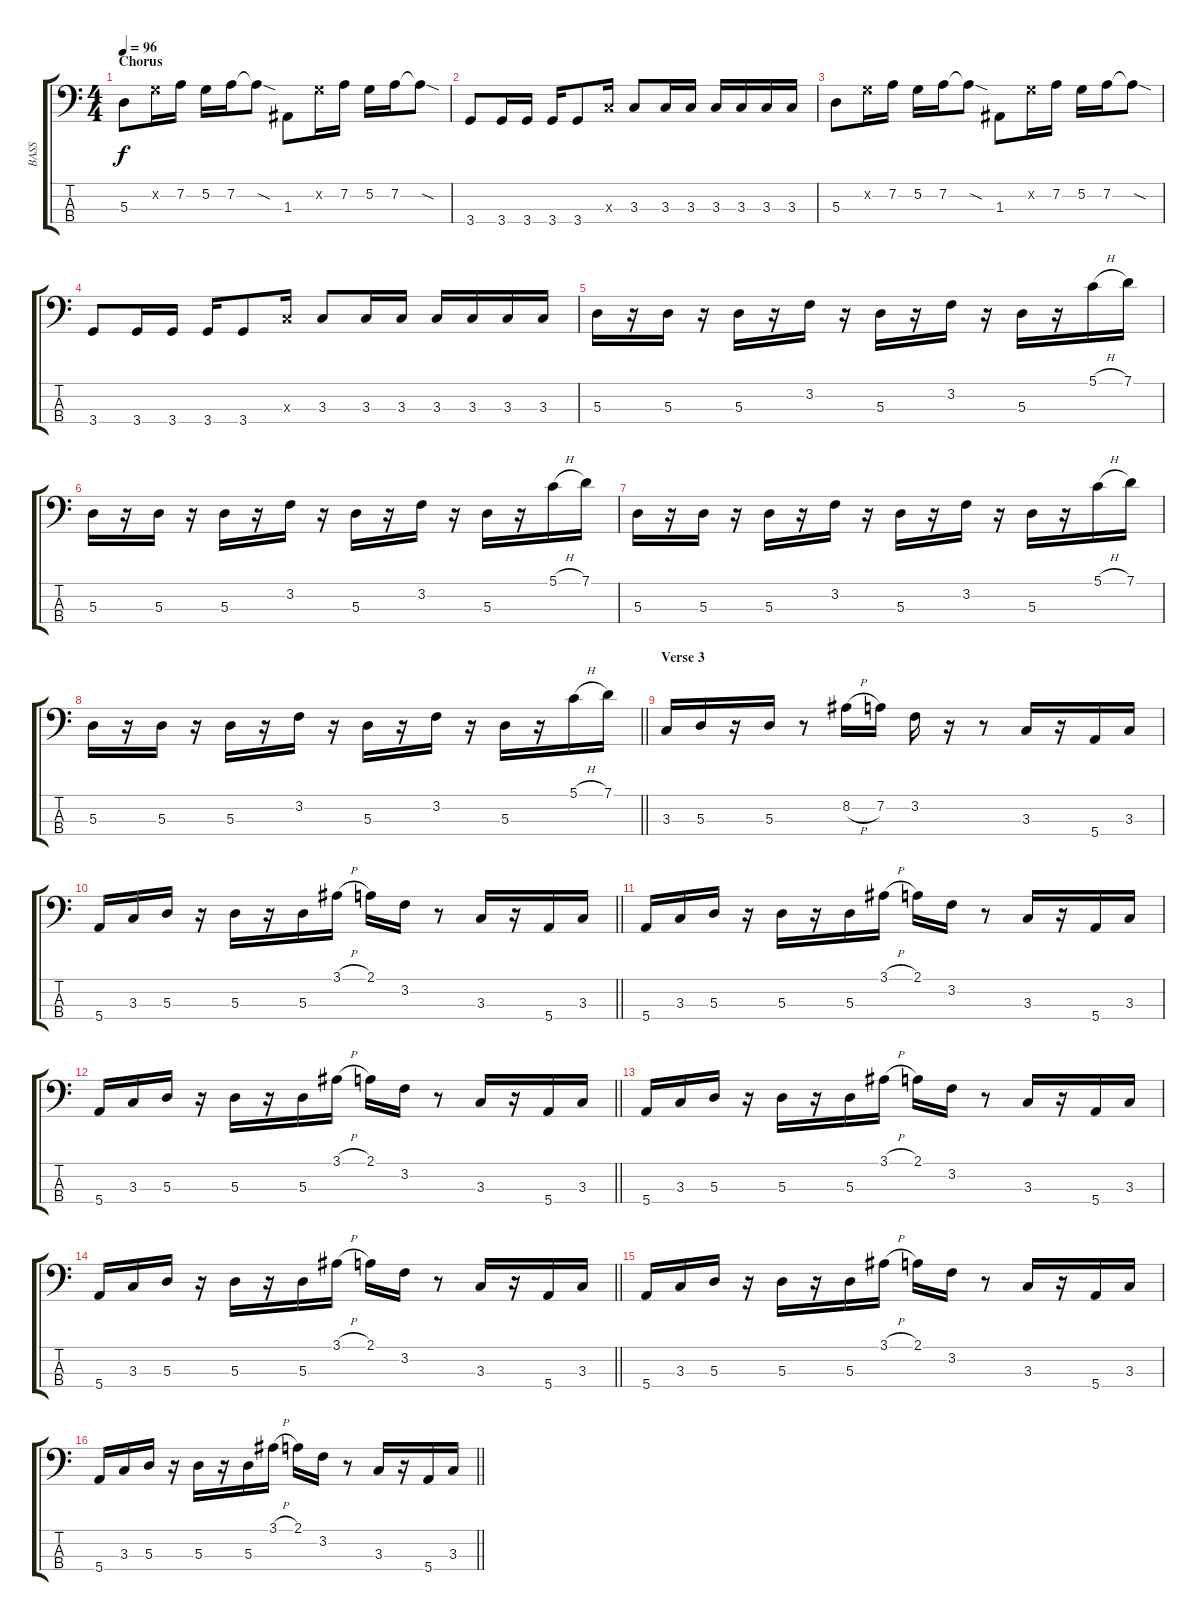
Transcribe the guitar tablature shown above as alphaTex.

\track ("BASS" "BASS") {instrument electricbassfinger}
\staff {score tabs}
\tuning (G2 D2 A1 E1) {hide}
\ts (4 4)
\section ("" "Chorus")
\tempo 96
\clef f4
\ks c
5.3.8{dy f} 5.2{x}.16 7.2.16 5.2.16 7.2.16 7.2{sod t}.8 1.3.8 5.2{x}.16 7.2.16 5.2.16 7.2.16 7.2{sod t}.8 |
3.4.8 3.4.16 3.4.16 3.4.16 3.4.8 3.3{x}.16 3.3.8 3.3.16 3.3.16 3.3.16 3.3.16 3.3.16 3.3.16 |
5.3.8 5.2{x}.16 7.2.16 5.2.16 7.2.16 7.2{sod t}.8 1.3.8 5.2{x}.16 7.2.16 5.2.16 7.2.16 7.2{sod t}.8 |
3.4.8 3.4.16 3.4.16 3.4.16 3.4.8 3.3{x}.16 3.3.8 3.3.16 3.3.16 3.3.16 3.3.16 3.3.16 3.3.16 |
5.3.16 r.16 5.3.16 r.16 5.3.16 r.16 3.2.16 r.16 5.3.16 r.16 3.2.16 r.16 5.3.16 r.16 5.1{h}.16 7.1.16 |
5.3.16 r.16 5.3.16 r.16 5.3.16 r.16 3.2.16 r.16 5.3.16 r.16 3.2.16 r.16 5.3.16 r.16 5.1{h}.16 7.1.16 |
5.3.16 r.16 5.3.16 r.16 5.3.16 r.16 3.2.16 r.16 5.3.16 r.16 3.2.16 r.16 5.3.16 r.16 5.1{h}.16 7.1.16 |
\barLineRight lightlight
5.3.16 r.16 5.3.16 r.16 5.3.16 r.16 3.2.16 r.16 5.3.16 r.16 3.2.16 r.16 5.3.16 r.16 5.1{h}.16 7.1.16 |
\section ("" "Verse 3")
3.3.16 5.3.16 r.16 5.3.16 r.8 8.2{h}.16 7.2.16 3.2.16 r.16 r.8 3.3.16 r.16 5.4.16 3.3.16 |
\barLineRight lightlight
5.4.16 3.3.16 5.3.16 r.16 5.3.16 r.16 5.3.16 3.1{h}.16 2.1.16 3.2.16 r.8 3.3.16 r.16 5.4.16 3.3.16 |
5.4.16 3.3.16 5.3.16 r.16 5.3.16 r.16 5.3.16 3.1{h}.16 2.1.16 3.2.16 r.8 3.3.16 r.16 5.4.16 3.3.16 |
\barLineRight lightlight
5.4.16 3.3.16 5.3.16 r.16 5.3.16 r.16 5.3.16 3.1{h}.16 2.1.16 3.2.16 r.8 3.3.16 r.16 5.4.16 3.3.16 |
5.4.16 3.3.16 5.3.16 r.16 5.3.16 r.16 5.3.16 3.1{h}.16 2.1.16 3.2.16 r.8 3.3.16 r.16 5.4.16 3.3.16 |
\barLineRight lightlight
5.4.16 3.3.16 5.3.16 r.16 5.3.16 r.16 5.3.16 3.1{h}.16 2.1.16 3.2.16 r.8 3.3.16 r.16 5.4.16 3.3.16 |
5.4.16 3.3.16 5.3.16 r.16 5.3.16 r.16 5.3.16 3.1{h}.16 2.1.16 3.2.16 r.8 3.3.16 r.16 5.4.16 3.3.16 |
\barLineRight lightlight
5.4.16 3.3.16 5.3.16 r.16 5.3.16 r.16 5.3.16 3.1{h}.16 2.1.16 3.2.16 r.8 3.3.16 r.16 5.4.16 3.3.16
